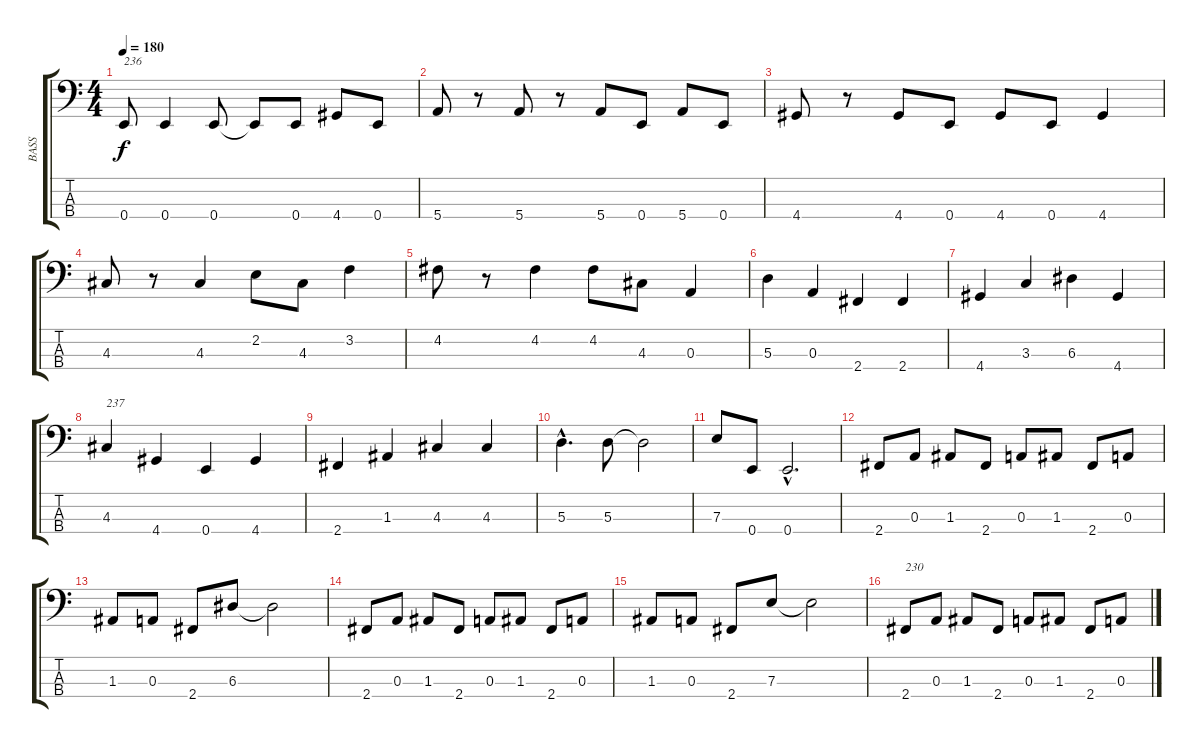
\track ("BASS" "BASS") {instrument electricbasspick}
\staff {score tabs}
\tuning (G2 D2 A1 E1) {hide}
\ts (4 4)
\tempo 180
\clef f4
\ks c
0.4.8{txt "236" dy f} 0.4.4 0.4.8 0.4{t}.8 0.4.8 4.4.8 0.4.8 |
5.4.8 r.8 5.4.8 r.8 5.4.8 0.4.8 5.4.8 0.4.8 |
4.4.8 r.8 4.4.8 0.4.8 4.4.8 0.4.8 4.4.4 |
4.3.8 r.8 4.3.4 2.2.8 4.3.8 3.2.4 |
4.2.8 r.8 4.2.4 4.2.8 4.3.8 0.3.4 |
5.3.4 0.3.4 2.4.4 2.4.4 |
4.4.4 3.3.4 6.3.4 4.4.4 |
4.3.4{txt "237"} 4.4.4 0.4.4 4.4.4 |
2.4.4 1.3.4 4.3.4 4.3.4 |
5.3{hac}.4{d} 5.3.8 5.3{t}.2 |
7.3.8 0.4.8 0.4{hac}.2{d} |
2.4.8 0.3.8 1.3.8 2.4.8 0.3.8 1.3.8 2.4.8 0.3.8 |
1.3.8 0.3.8 2.4.8 6.3.8 6.3{t}.2 |
2.4.8 0.3.8 1.3.8 2.4.8 0.3.8 1.3.8 2.4.8 0.3.8 |
1.3.8 0.3.8 2.4.8 7.3.8 7.3{t}.2 |
2.4.8{txt "230"} 0.3.8 1.3.8 2.4.8 0.3.8 1.3.8 2.4.8 0.3.8
